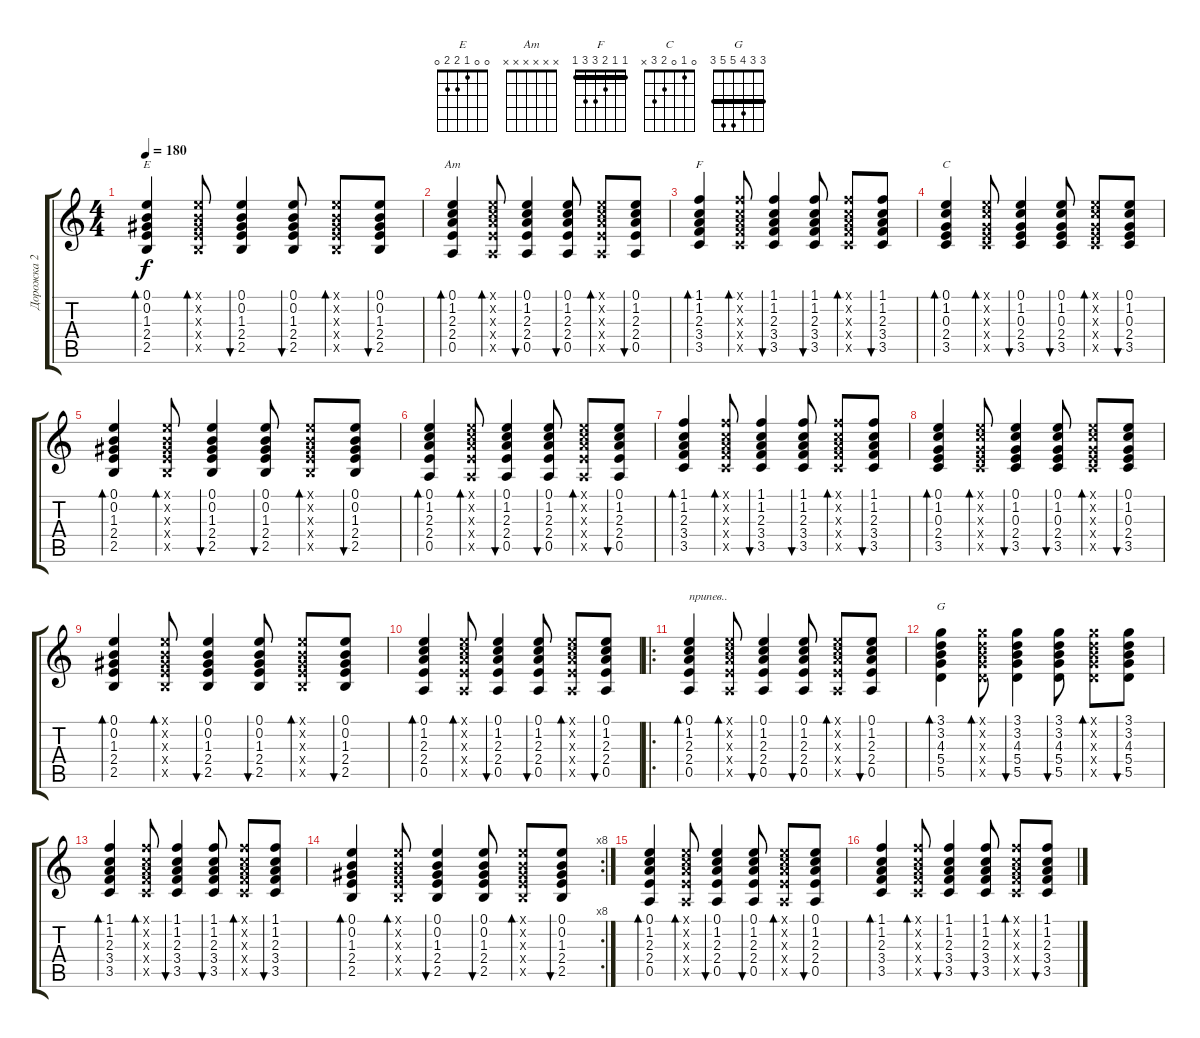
\track ("Дорожка 2" "Дорожка 2") {instrument acousticguitarsteel}
\staff {score tabs}
\tuning (E4 B3 G3 D3 A2 E2) {hide}
\chord ("E" 0 0 1 2 2 0)
\chord ("Am" x x x x x x)
\chord ("F" 1 1 2 3 3 1) {barre 1}
\chord ("C" 0 1 0 2 3 x)
\chord ("G" 3 3 4 5 5 3) {barre 3}
\ts (4 4)
\tempo 180
\clef g2
\ks c
(0.1 0.2 1.3 2.4 2.5).4{bd 60 ch "E" dy f instrument acousticguitarsteel} (0.1{x} 0.2{x} 1.3{x} 2.4{x} 2.5{x}).8{bd 60} (0.1 0.2 1.3 2.4 2.5).4{bu 60} (0.1 0.2 1.3 2.4 2.5).8{bu 60} (0.1{x} 0.2{x} 1.3{x} 2.4{x} 2.5{x}).8{bd 60} (0.1 0.2 1.3 2.4 2.5).8{bu 60} |
(0.1 1.2 2.3 2.4 0.5).4{bd 60 ch "Am" instrument acousticguitarsteel} (0.1{x} 1.2{x} 2.3{x} 2.4{x} 0.5{x}).8{bd 60} (0.1 1.2 2.3 2.4 0.5).4{bu 60} (0.1 1.2 2.3 2.4 0.5).8{bu 60} (0.1{x} 1.2{x} 2.3{x} 2.4{x} 0.5{x}).8{bd 60} (0.1 1.2 2.3 2.4 0.5).8{bu 60} |
(1.1 1.2 2.3 3.4 3.5).4{bd 60 ch "F" instrument acousticguitarsteel} (1.1{x} 1.2{x} 2.3{x} 3.4{x} 3.5{x}).8{bd 60} (1.1 1.2 2.3 3.4 3.5).4{bu 60} (1.1 1.2 2.3 3.4 3.5).8{bu 60} (1.1{x} 1.2{x} 2.3{x} 3.4{x} 3.5{x}).8{bd 60} (1.1 1.2 2.3 3.4 3.5).8{bu 60} |
(0.1 1.2 0.3 2.4 3.5).4{bd 60 ch "C" instrument acousticguitarsteel} (0.1{x} 1.2{x} 0.3{x} 2.4{x} 3.5{x}).8{bd 60} (0.1 1.2 0.3 2.4 3.5).4{bu 60} (0.1 1.2 0.3 2.4 3.5).8{bu 60} (0.1{x} 1.2{x} 0.3{x} 2.4{x} 3.5{x}).8{bd 60} (0.1 1.2 0.3 2.4 3.5).8{bu 60} |
(0.1 0.2 1.3 2.4 2.5).4{bd 60 instrument acousticguitarsteel} (0.1{x} 0.2{x} 1.3{x} 2.4{x} 2.5{x}).8{bd 60} (0.1 0.2 1.3 2.4 2.5).4{bu 60} (0.1 0.2 1.3 2.4 2.5).8{bu 60} (0.1{x} 0.2{x} 1.3{x} 2.4{x} 2.5{x}).8{bd 60} (0.1 0.2 1.3 2.4 2.5).8{bu 60} |
(0.1 1.2 2.3 2.4 0.5).4{bd 60 instrument acousticguitarsteel} (0.1{x} 1.2{x} 2.3{x} 2.4{x} 0.5{x}).8{bd 60} (0.1 1.2 2.3 2.4 0.5).4{bu 60} (0.1 1.2 2.3 2.4 0.5).8{bu 60} (0.1{x} 1.2{x} 2.3{x} 2.4{x} 0.5{x}).8{bd 60} (0.1 1.2 2.3 2.4 0.5).8{bu 60} |
(1.1 1.2 2.3 3.4 3.5).4{bd 60 instrument acousticguitarsteel} (1.1{x} 1.2{x} 2.3{x} 3.4{x} 3.5{x}).8{bd 60} (1.1 1.2 2.3 3.4 3.5).4{bu 60} (1.1 1.2 2.3 3.4 3.5).8{bu 60} (1.1{x} 1.2{x} 2.3{x} 3.4{x} 3.5{x}).8{bd 60} (1.1 1.2 2.3 3.4 3.5).8{bu 60} |
(0.1 1.2 0.3 2.4 3.5).4{bd 60 instrument acousticguitarsteel} (0.1{x} 1.2{x} 0.3{x} 2.4{x} 3.5{x}).8{bd 60} (0.1 1.2 0.3 2.4 3.5).4{bu 60} (0.1 1.2 0.3 2.4 3.5).8{bu 60} (0.1{x} 1.2{x} 0.3{x} 2.4{x} 3.5{x}).8{bd 60} (0.1 1.2 0.3 2.4 3.5).8{bu 60} |
(0.1 0.2 1.3 2.4 2.5).4{bd 60 instrument acousticguitarsteel} (0.1{x} 0.2{x} 1.3{x} 2.4{x} 2.5{x}).8{bd 60} (0.1 0.2 1.3 2.4 2.5).4{bu 60} (0.1 0.2 1.3 2.4 2.5).8{bu 60} (0.1{x} 0.2{x} 1.3{x} 2.4{x} 2.5{x}).8{bd 60} (0.1 0.2 1.3 2.4 2.5).8{bu 60} |
(0.1 1.2 2.3 2.4 0.5).4{bd 60 instrument acousticguitarsteel} (0.1{x} 1.2{x} 2.3{x} 2.4{x} 0.5{x}).8{bd 60} (0.1 1.2 2.3 2.4 0.5).4{bu 60} (0.1 1.2 2.3 2.4 0.5).8{bu 60} (0.1{x} 1.2{x} 2.3{x} 2.4{x} 0.5{x}).8{bd 60} (0.1 1.2 2.3 2.4 0.5).8{bu 60} |
\ro
(0.1 1.2 2.3 2.4 0.5).4{bd 60 txt "припев.." instrument acousticguitarsteel} (0.1{x} 1.2{x} 2.3{x} 2.4{x} 0.5{x}).8{bd 60} (0.1 1.2 2.3 2.4 0.5).4{bu 60} (0.1 1.2 2.3 2.4 0.5).8{bu 60} (0.1{x} 1.2{x} 2.3{x} 2.4{x} 0.5{x}).8{bd 60} (0.1 1.2 2.3 2.4 0.5).8{bu 60} |
(3.1 3.2 4.3 5.4 5.5).4{bd 60 ch "G" instrument acousticguitarsteel} (3.1{x} 3.2{x} 4.3{x} 5.4{x} 5.5{x}).8{bd 60} (3.1 3.2 4.3 5.4 5.5).4{bu 60} (3.1 3.2 4.3 5.4 5.5).8{bu 60} (3.1{x} 3.2{x} 4.3{x} 5.4{x} 5.5{x}).8{bd 60} (3.1 3.2 4.3 5.4 5.5).8{bu 60} |
(1.1 1.2 2.3 3.4 3.5).4{bd 60 instrument acousticguitarsteel} (1.1{x} 1.2{x} 2.3{x} 3.4{x} 3.5{x}).8{bd 60} (1.1 1.2 2.3 3.4 3.5).4{bu 60} (1.1 1.2 2.3 3.4 3.5).8{bu 60} (1.1{x} 1.2{x} 2.3{x} 3.4{x} 3.5{x}).8{bd 60} (1.1 1.2 2.3 3.4 3.5).8{bu 60} |
\rc 8
(0.1 0.2 1.3 2.4 2.5).4{bd 60 instrument acousticguitarsteel} (0.1{x} 0.2{x} 1.3{x} 2.4{x} 2.5{x}).8{bd 60} (0.1 0.2 1.3 2.4 2.5).4{bu 60} (0.1 0.2 1.3 2.4 2.5).8{bu 60} (0.1{x} 0.2{x} 1.3{x} 2.4{x} 2.5{x}).8{bd 60} (0.1 0.2 1.3 2.4 2.5).8{bu 60} |
(0.1 1.2 2.3 2.4 0.5).4{bd 60 instrument acousticguitarsteel} (0.1{x} 1.2{x} 2.3{x} 2.4{x} 0.5{x}).8{bd 60} (0.1 1.2 2.3 2.4 0.5).4{bu 60} (0.1 1.2 2.3 2.4 0.5).8{bu 60} (0.1{x} 1.2{x} 2.3{x} 2.4{x} 0.5{x}).8{bd 60} (0.1 1.2 2.3 2.4 0.5).8{bu 60} |
(1.1 1.2 2.3 3.4 3.5).4{bd 60 instrument acousticguitarsteel} (1.1{x} 1.2{x} 2.3{x} 3.4{x} 3.5{x}).8{bd 60} (1.1 1.2 2.3 3.4 3.5).4{bu 60} (1.1 1.2 2.3 3.4 3.5).8{bu 60} (1.1{x} 1.2{x} 2.3{x} 3.4{x} 3.5{x}).8{bd 60} (1.1 1.2 2.3 3.4 3.5).8{bu 60}
